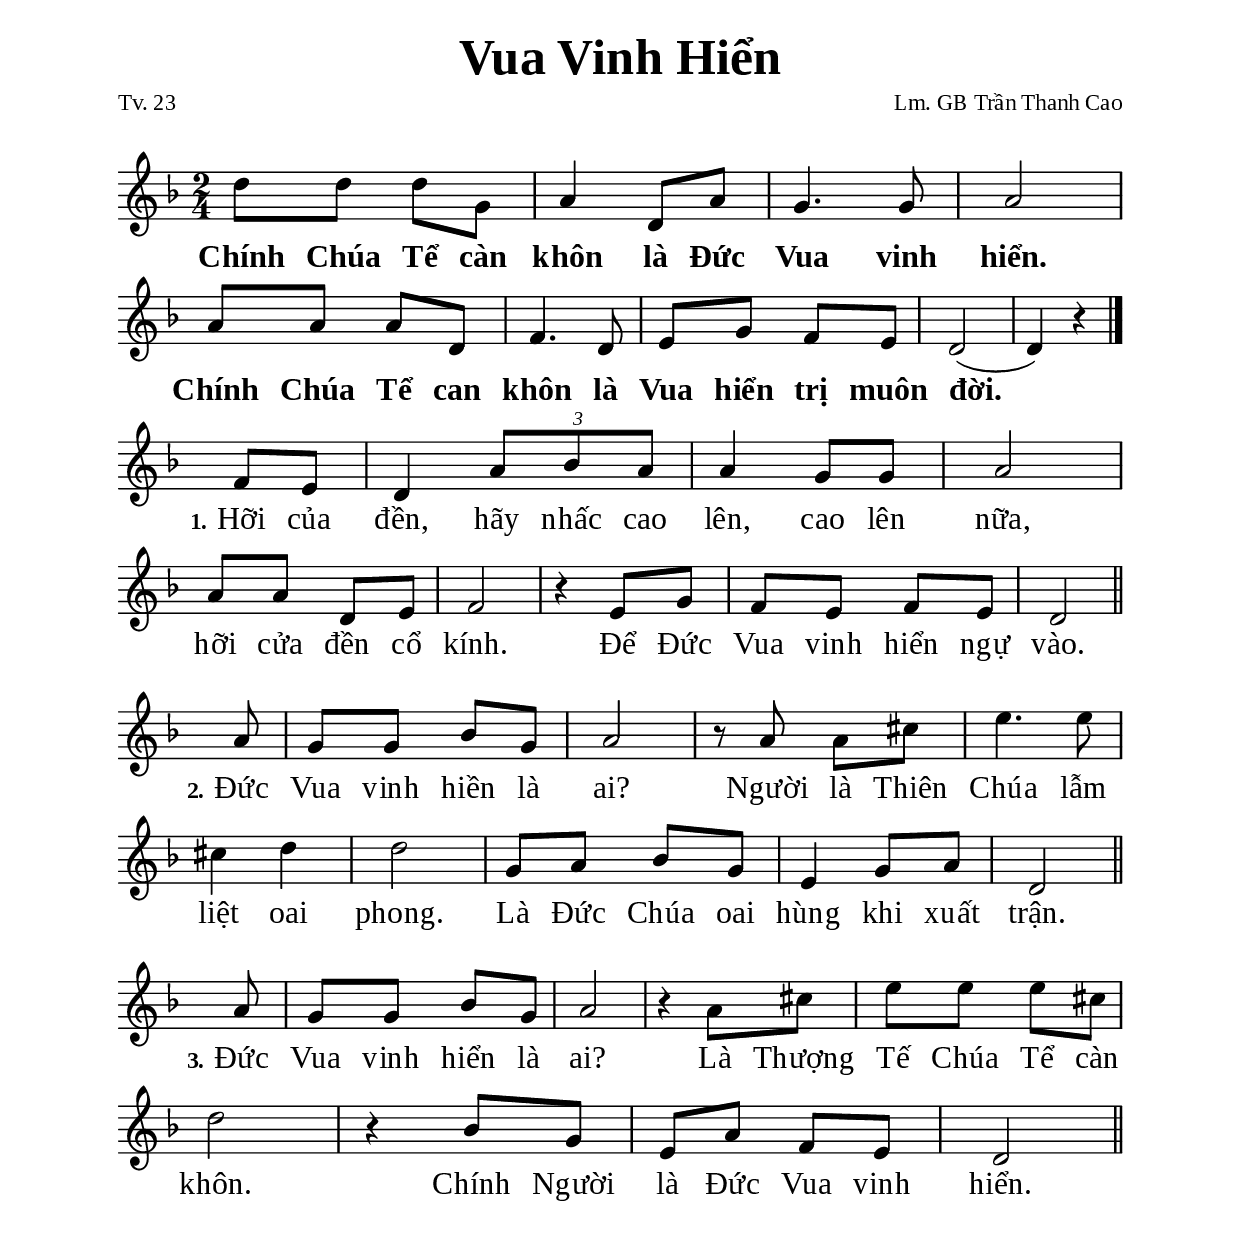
% Cài đặt chung
\version "2.20.0"
\include "english.ly"

\header {
  title = \markup { \fontsize #3 "Vua Vinh Hiển" }
  poet = "Tv. 23"
  composer = "Lm. GB Trần Thanh Cao"
  arranger = " "
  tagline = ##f
}

\paper {
  #(set-paper-size "a4")
  top-margin = 10\mm
  bottom-margin = 10\mm
  left-margin = 20\mm
  right-margin = 20\mm
  indent = #0
  #(define fonts
    (make-pango-font-tree
      "Liberation Serif"
      "Liberation Serif"
      "Liberation Serif"
      (/ 20 20)))
  page-count = #1
}

% Nhạc điệp khúc
nhacDiepKhuc = \relative c'' {
  d8 d d g, |
  a4 d,8 a' |
  g4. g8 |
  a2 |
  a8 a a d, |
  f4. d8 |
  e g f e |
  d2 ( |
  d4) r \bar "|."
}

% Nhạc phiên khúc
nhacPhienKhucMot = \relative c' {
  \partial 4 f8 e |
  d4 \tuplet 3/2 { a'8 bf a } |
  a4 g8 g |
  a2 |
  a8 a d, e |
  f2 |
  r4 e8 g |
  f e f e |
  d2 \bar "||"
}

nhacPhienKhucHai = \relative c'' {
  \partial 8 a8 |
  g g bf g |
  a2 |
  r8 a a cs |
  e4. e8 |
  cs4 d |
  d2 |
  g,8 a bf g |
  e4 g8 a |
  d,2 \bar "||"
}

nhacPhienKhucBa = \relative c'' {
  \partial 8 a8 |
  g g bf g |
  a2 |
  r4 a8 cs |
  e e e cs |
  d2 |
  r4 bf8 g |
  e a f e |
  d2 \bar "||"
}

% Lời điệp khúc
loiDiepKhuc = \lyricmode {
  Chính Chúa Tể càn khôn là Đức Vua vinh hiển.
  Chính Chúa Tể can khôn là Vua hiển trị muôn đời.
}

% Lời phiên khúc
loiPhienKhucMot = \lyricmode {
  \set stanza = #"1."
  Hỡi của đền, hãy nhấc cao lên, cao lên nữa,
  hỡi cửa đền cổ kính.
  Để Đức Vua vinh hiển ngự vào.
}

loiPhienKhucHai = \lyricmode {
  \set stanza = #"2."
  Đức Vua vinh hiền là ai?
  Người là Thiên Chúa lẫm liệt oai phong.
  Là Đức Chúa oai hùng khi xuất trận.
}

loiPhienKhucBa = \lyricmode {
  \set stanza = #"3."
  Đức Vua vinh hiển là ai?
  Là Thượng Tế Chúa Tể càn khôn.
  Chính Người là Đức Vua vinh hiển.
}


% Dàn trang
\score {
  \new ChoirStaff <<
    \new Staff = diepKhuc \with {
        \consists "Merge_rests_engraver"
        \magnifyStaff #(magstep +1)
      }
      <<
      \new Voice = beSop {
        \key f \major \time 2/4 \stemNeutral \nhacDiepKhuc
      }
    >>
    \new Lyrics \lyricsto beSop \loiDiepKhuc
  >>
  \layout {
    \override Lyrics.LyricText.font-series = #'bold
    \override Lyrics.LyricText.font-size = #+3
    \override Lyrics.LyricSpace.minimum-distance = #2.0
    \override Score.BarNumber.break-visibility = ##(#f #f #f)
    \override Score.SpacingSpanner.uniform-stretching = ##t
  }
}

\score {
  \new ChoirStaff <<
    \new Staff = phienKhuc \with {
        \magnifyStaff #(magstep +1)
      }
      <<
      \new Voice = beSop {
        \key f \major \time 2/4 \nhacPhienKhucMot
      }
    >>
    \new Lyrics \lyricsto beSop \loiPhienKhucMot
  >>
  \layout {
    \override Staff.TimeSignature.transparent = ##t
    \override Lyrics.LyricText.font-size = #+3
    \override Lyrics.LyricSpace.minimum-distance = #2.0
    \override Score.BarNumber.break-visibility = ##(#f #f #f)
    \override Score.SpacingSpanner.uniform-stretching = ##t
  } 
}

\score {
  \new ChoirStaff <<
    \new Staff = phienKhuc \with {
        \magnifyStaff #(magstep +1)
      }
      <<
      \new Voice = beSop {
        \key f \major \time 2/4 \nhacPhienKhucHai
      }
    >>
    \new Lyrics \lyricsto beSop \loiPhienKhucHai
  >>
  \layout {
    \override Staff.TimeSignature.transparent = ##t
    \override Lyrics.LyricText.font-size = #+3
    \override Lyrics.LyricSpace.minimum-distance = #2.0
    \override Score.BarNumber.break-visibility = ##(#f #f #f)
    \override Score.SpacingSpanner.uniform-stretching = ##t
  } 
}

\score {
  \new ChoirStaff <<
    \new Staff = phienKhuc \with {
        \magnifyStaff #(magstep +1)
      }
      <<
      \new Voice = beSop {
        \key f \major \time 2/4 \nhacPhienKhucBa
      }
    >>
    \new Lyrics \lyricsto beSop \loiPhienKhucBa
  >>
  \layout {
    \override Staff.TimeSignature.transparent = ##t
    \override Lyrics.LyricText.font-size = #+3
    \override Lyrics.LyricSpace.minimum-distance = #2.0
    \override Score.BarNumber.break-visibility = ##(#f #f #f)
    \override Score.SpacingSpanner.uniform-stretching = ##t
  } 
}
